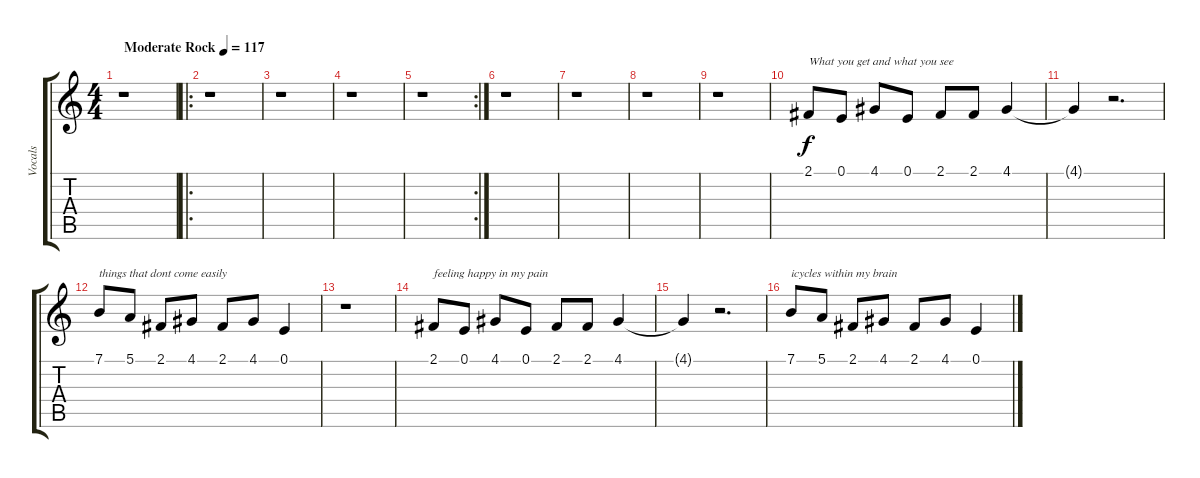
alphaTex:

\track ("Vocals" "Vocals") {instrument tenorsax}
\staff {score tabs}
\tuning (E4 B3 G3 D3 A2 E2) {hide}
\ts (4 4)
\tempo (117 "Moderate Rock")
\clef g2
\ks c
r.1{dy f instrument tenorsax} |
\ro
r.1 |
r.1 |
r.1 |
\rc 2
r.1 |
r.1 |
r.1 |
r.1 |
r.1 |
2.1.8{txt "What you get and what you see"} 0.1.8 4.1.8 0.1.8 2.1.8 2.1.8 4.1.4 |
4.1{t}.4 r.2{d} |
7.1.8{txt "things that dont come easily"} 5.1.8 2.1.8 4.1.8 2.1.8 4.1.8 0.1.4 |
r.1 |
2.1.8{txt "feeling happy in my pain"} 0.1.8 4.1.8 0.1.8 2.1.8 2.1.8 4.1.4 |
4.1{t}.4 r.2{d} |
7.1.8{txt "icycles within my brain"} 5.1.8 2.1.8 4.1.8 2.1.8 4.1.8 0.1.4
